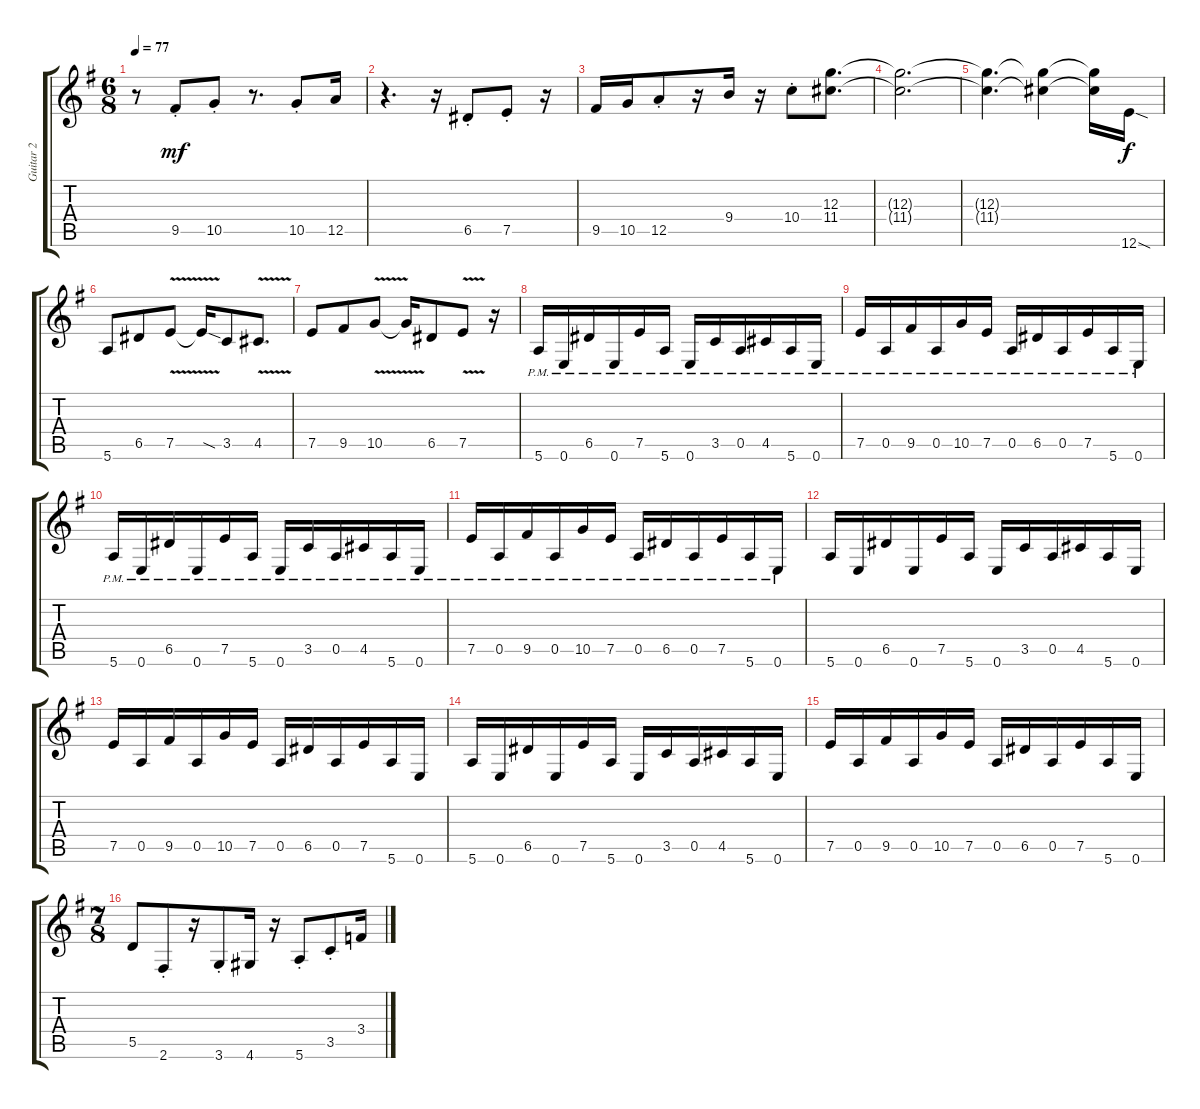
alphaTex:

\track ("Guitar 2" "Guitar 2") {instrument distortionguitar}
\staff {score tabs}
\tuning (E4 B3 G3 D3 A2 E2) {hide}
\ts (6 8)
\tempo 77
\clef g2
\ks g
r.8{dy mf} 9.5{st}.8 10.5{st}.8 r.8{d} 10.5{st}.8 12.5.16 |
r.4{d} r.16 6.5{st}.8 7.5{st}.8 r.16 |
9.5.16 10.5.16 12.5{st}.8 r.16 9.4.16 r.16 10.4{st}.8 (12.3 11.4).8{d} |
(12.3{t} 11.4{t}).2{d} |
(12.3{t} 11.4{t}).4{d} (12.3{t} 11.4{t}).4 (12.3{t} 11.4{t}).16 12.6{sod}.16{dy f} |
5.6.8 6.5.8 7.5{v}.8 7.5{sod t}.16 3.5.8 4.5{v}.8{d} |
7.5.8 9.5.8 10.5{v}.8 10.5{v t}.16 6.5.8 7.5{v}.8 r.16 |
5.6{pm}.16 0.6{pm}.16 6.5{pm}.16 0.6{pm}.16 7.5{pm}.16 5.6{pm}.16 0.6{pm}.16 3.5{pm}.16 0.5{pm}.16 4.5{pm}.16 5.6{pm}.16 0.6{pm}.16 |
7.5{pm}.16 0.5{pm}.16 9.5{pm}.16 0.5{pm}.16 10.5{pm}.16 7.5{pm}.16 0.5{pm}.16 6.5{pm}.16 0.5{pm}.16 7.5{pm}.16 5.6{pm}.16 0.6{pm}.16 |
5.6{pm}.16 0.6{pm}.16 6.5{pm}.16 0.6{pm}.16 7.5{pm}.16 5.6{pm}.16 0.6{pm}.16 3.5{pm}.16 0.5{pm}.16 4.5{pm}.16 5.6{pm}.16 0.6{pm}.16 |
7.5{pm}.16 0.5{pm}.16 9.5{pm}.16 0.5{pm}.16 10.5{pm}.16 7.5{pm}.16 0.5{pm}.16 6.5{pm}.16 0.5{pm}.16 7.5{pm}.16 5.6{pm}.16 0.6{pm}.16 |
5.6.16 0.6.16 6.5.16 0.6.16 7.5.16 5.6.16 0.6.16 3.5.16 0.5.16 4.5.16 5.6.16 0.6.16 |
7.5.16 0.5.16 9.5.16 0.5.16 10.5.16 7.5.16 0.5.16 6.5.16 0.5.16 7.5.16 5.6.16 0.6.16 |
5.6.16 0.6.16 6.5.16 0.6.16 7.5.16 5.6.16 0.6.16 3.5.16 0.5.16 4.5.16 5.6.16 0.6.16 |
7.5.16 0.5.16 9.5.16 0.5.16 10.5.16 7.5.16 0.5.16 6.5.16 0.5.16 7.5.16 5.6.16 0.6.16 |
\ts (7 8)
5.5.8 2.6{st}.8 r.16 3.6{st}.8 4.6.16 r.16 5.6{st}.8 3.5{st}.8 3.4.16
